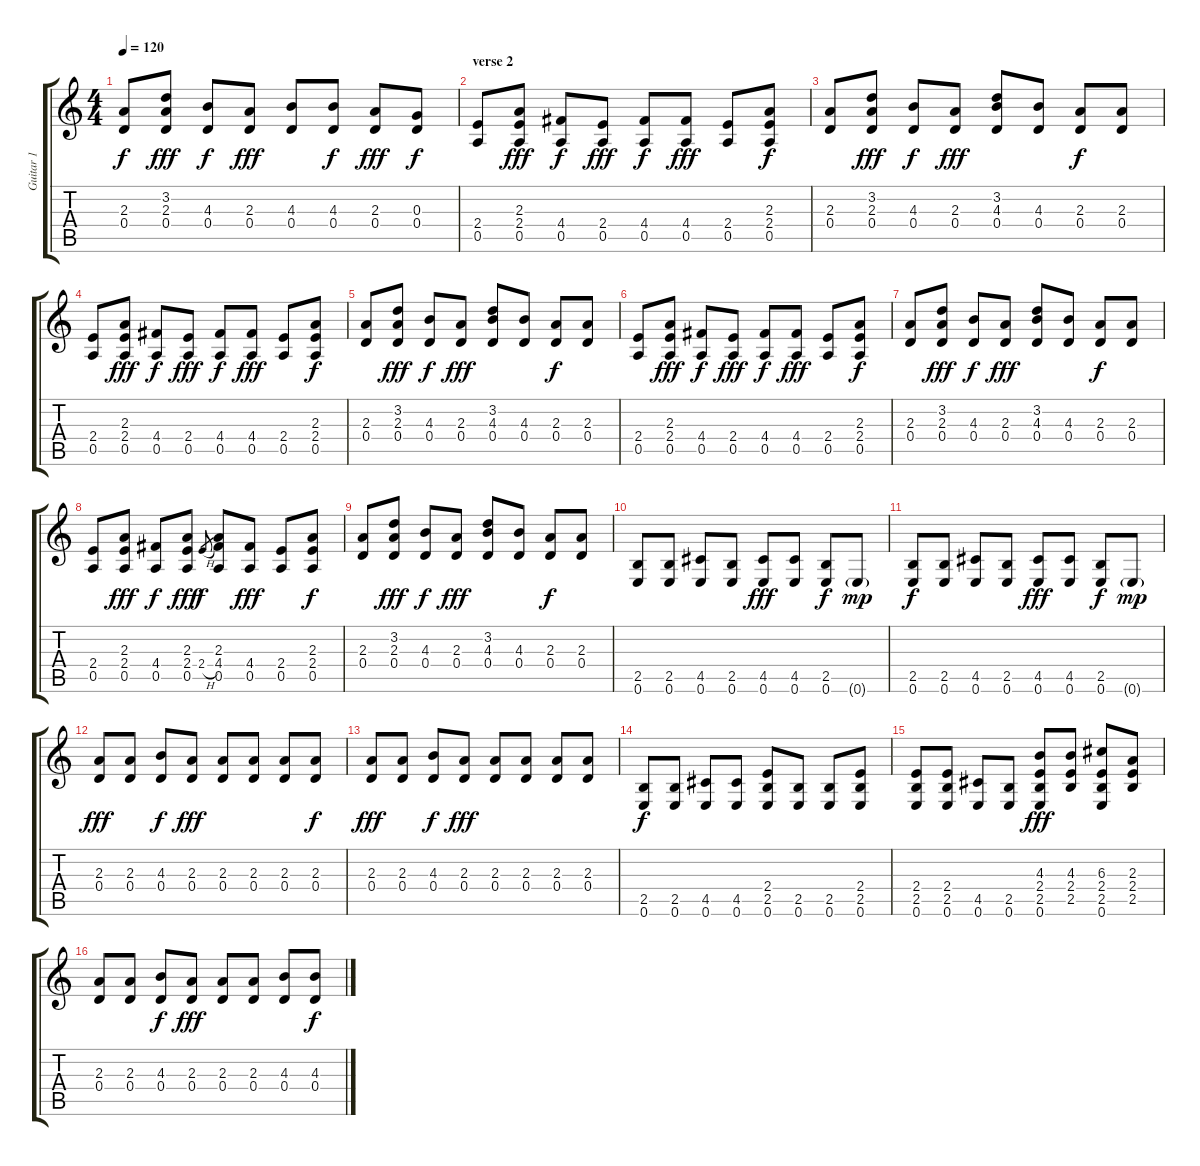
\track ("Guitar 1" "Guitar 1") {instrument electricguitarclean}
\staff {score tabs}
\tuning (E4 B3 G3 D3 A2 E2) {hide}
\ts (4 4)
\tempo 120
\clef g2
\ks c
(2.3 0.4).8{dy f} (3.2 2.3 0.4).8{dy fff} (4.3 0.4).8{dy f} (2.3 0.4).8{dy fff} (4.3 0.4).8 (4.3 0.4).8{dy f} (2.3 0.4).8{dy fff} (0.3 0.4).8{dy f} |
\section ("" "verse 2")
(2.4 0.5).8 (2.3 2.4 0.5).8{dy fff} (4.4 0.5).8{dy f} (2.4 0.5).8{dy fff} (4.4 0.5).8{dy f} (4.4 0.5).8{dy fff} (2.4 0.5).8 (2.3 2.4 0.5).8{dy f} |
(2.3 0.4).8 (3.2 2.3 0.4).8{dy fff} (4.3 0.4).8{dy f} (2.3 0.4).8{dy fff} (3.2 4.3 0.4).8 (4.3 0.4).8 (2.3 0.4).8{dy f} (2.3 0.4).8 |
(2.4 0.5).8 (2.3 2.4 0.5).8{dy fff} (4.4 0.5).8{dy f} (2.4 0.5).8{dy fff} (4.4 0.5).8{dy f} (4.4 0.5).8{dy fff} (2.4 0.5).8 (2.3 2.4 0.5).8{dy f} |
(2.3 0.4).8 (3.2 2.3 0.4).8{dy fff} (4.3 0.4).8{dy f} (2.3 0.4).8{dy fff} (3.2 4.3 0.4).8 (4.3 0.4).8 (2.3 0.4).8{dy f} (2.3 0.4).8 |
(2.4 0.5).8 (2.3 2.4 0.5).8{dy fff} (4.4 0.5).8{dy f} (2.4 0.5).8{dy fff} (4.4 0.5).8{dy f} (4.4 0.5).8{dy fff} (2.4 0.5).8 (2.3 2.4 0.5).8{dy f} |
(2.3 0.4).8 (3.2 2.3 0.4).8{dy fff} (4.3 0.4).8{dy f} (2.3 0.4).8{dy fff} (3.2 4.3 0.4).8 (4.3 0.4).8 (2.3 0.4).8{dy f} (2.3 0.4).8 |
(2.4 0.5).8 (2.3 2.4 0.5).8{dy fff} (4.4 0.5).8{dy f} (2.3 2.4 0.5).8{dy fff} 2.4{h}.8{gr dy f} (2.3 4.4 0.5).8 (4.4 0.5).8{dy fff} (2.4 0.5).8 (2.3 2.4 0.5).8{dy f} |
(2.3 0.4).8 (3.2 2.3 0.4).8{dy fff} (4.3 0.4).8{dy f} (2.3 0.4).8{dy fff} (3.2 4.3 0.4).8 (4.3 0.4).8 (2.3 0.4).8{dy f} (2.3 0.4).8 |
(2.5 0.6).8 (2.5 0.6).8 (4.5 0.6).8 (2.5 0.6).8 (4.5 0.6).8{dy fff} (4.5 0.6).8 (2.5 0.6).8{dy f} 0.6{g}.8{dy mp} |
(2.5 0.6).8{dy f} (2.5 0.6).8 (4.5 0.6).8 (2.5 0.6).8 (4.5 0.6).8{dy fff} (4.5 0.6).8 (2.5 0.6).8{dy f} 0.6{g}.8{dy mp} |
(2.3 0.4).8{dy fff} (2.3 0.4).8 (4.3 0.4).8{dy f} (2.3 0.4).8{dy fff} (2.3 0.4).8 (2.3 0.4).8 (2.3 0.4).8 (2.3 0.4).8{dy f} |
(2.3 0.4).8{dy fff} (2.3 0.4).8 (4.3 0.4).8{dy f} (2.3 0.4).8{dy fff} (2.3 0.4).8 (2.3 0.4).8 (2.3 0.4).8 (2.3 0.4).8 |
(2.5 0.6).8{dy f} (2.5 0.6).8 (4.5 0.6).8 (4.5 0.6).8 (2.4 2.5 0.6).8 (2.5 0.6).8 (2.5 0.6).8 (2.4 2.5 0.6).8 |
(2.4 2.5 0.6).8 (2.4 2.5 0.6).8 (4.5 0.6).8 (2.5 0.6).8 (4.3 2.4 2.5 0.6).8{dy fff} (4.3 2.4 2.5).8 (6.3 2.4 2.5 0.6).8 (2.3 2.4 2.5).8 |
(2.3 0.4).8 (2.3 0.4).8 (4.3 0.4).8{dy f} (2.3 0.4).8{dy fff} (2.3 0.4).8 (2.3 0.4).8 (4.3 0.4).8 (4.3 0.4).8{dy f}
